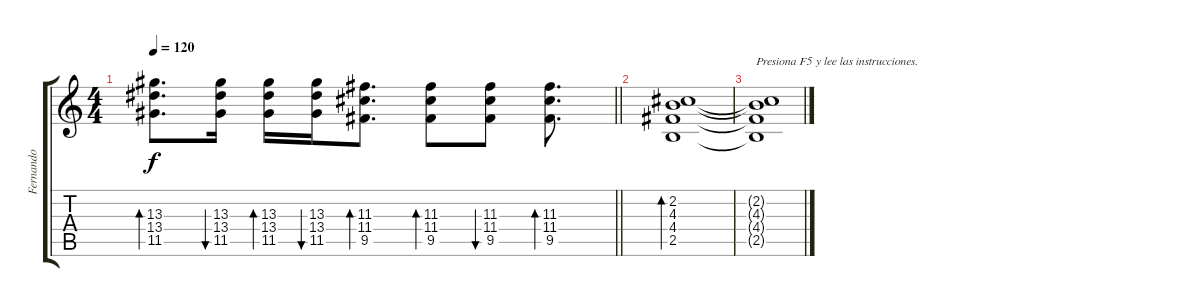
\track ("Fernando" "Fernando") {instrument acousticguitarsteel}
\staff {score tabs}
\tuning (E4 B3 G3 D3 A2 E2) {hide}
\ts (4 4)
\tempo 120
\clef g2
\barLineRight lightlight
\ks c
(13.3 13.4 11.5).8{d bd 60 dy f} (13.3 13.4 11.5).16{bu 60} (13.3 13.4 11.5).16{bd 60} (13.3 13.4 11.5).16{bu 60} (11.3 11.4 9.5).8{d bd 60} (11.3 11.4 9.5).8{bd 60} (11.3 11.4 9.5).8{bu 60} (11.3 11.4 9.5).8{d bd 60} |
(2.2 4.3 4.4 2.5).1{bd 480 volume 1} |
(2.2{t} 4.3{t} 4.4{t} 2.5{t}).1{txt "Presiona F5 y lee las instrucciones."}
